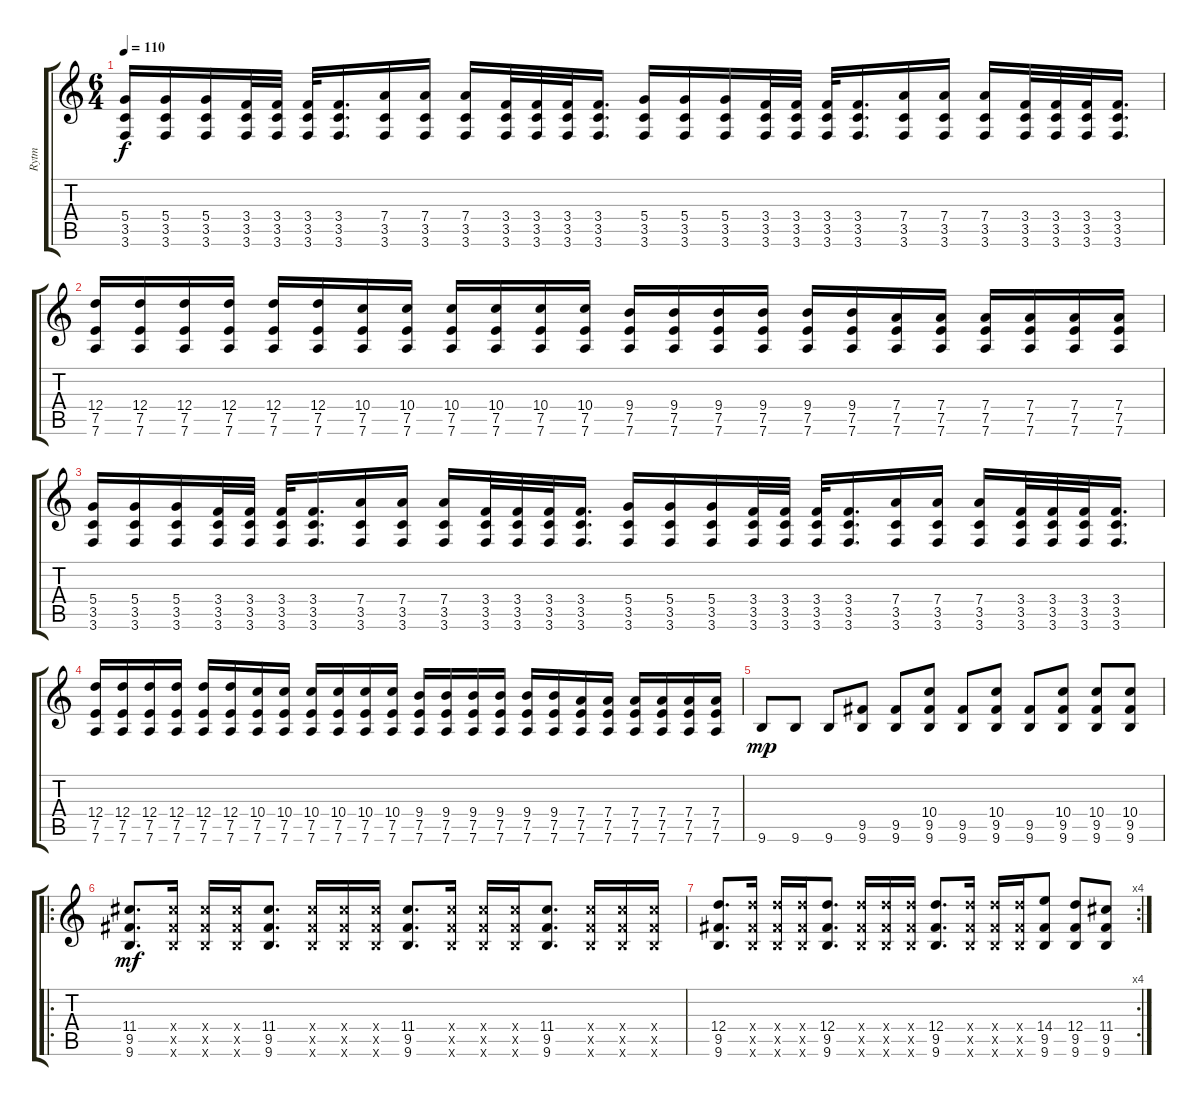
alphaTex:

\track ("Rytm" "Rytm") {instrument distortionguitar}
\staff {score tabs}
\tuning (E4 B3 G3 D3 A2 D2) {hide}
\ts (6 4)
\tempo 110
\clef g2
\ks c
(5.4 3.5 3.6).16{dy f} (5.4 3.5 3.6).16 (5.4 3.5 3.6).16 (3.4 3.5 3.6).32 (3.4 3.5 3.6).32 (3.4 3.5 3.6).32 (3.4 3.5 3.6).16{d} (7.4 3.5 3.6).16 (7.4 3.5 3.6).16 (7.4 3.5 3.6).16 (3.4 3.5 3.6).32 (3.4 3.5 3.6).32 (3.4 3.5 3.6).32 (3.4 3.5 3.6).16{d} (5.4 3.5 3.6).16 (5.4 3.5 3.6).16 (5.4 3.5 3.6).16 (3.4 3.5 3.6).32 (3.4 3.5 3.6).32 (3.4 3.5 3.6).32 (3.4 3.5 3.6).16{d} (7.4 3.5 3.6).16 (7.4 3.5 3.6).16 (7.4 3.5 3.6).16 (3.4 3.5 3.6).32 (3.4 3.5 3.6).32 (3.4 3.5 3.6).32 (3.4 3.5 3.6).16{d} |
(12.4 7.5 7.6).16 (12.4 7.5 7.6).16 (12.4 7.5 7.6).16 (12.4 7.5 7.6).16 (12.4 7.5 7.6).16 (12.4 7.5 7.6).16 (10.4 7.5 7.6).16 (10.4 7.5 7.6).16 (10.4 7.5 7.6).16 (10.4 7.5 7.6).16 (10.4 7.5 7.6).16 (10.4 7.5 7.6).16 (9.4 7.5 7.6).16 (9.4 7.5 7.6).16 (9.4 7.5 7.6).16 (9.4 7.5 7.6).16 (9.4 7.5 7.6).16 (9.4 7.5 7.6).16 (7.4 7.5 7.6).16 (7.4 7.5 7.6).16 (7.4 7.5 7.6).16 (7.4 7.5 7.6).16 (7.4 7.5 7.6).16 (7.4 7.5 7.6).16 |
(5.4 3.5 3.6).16 (5.4 3.5 3.6).16 (5.4 3.5 3.6).16 (3.4 3.5 3.6).32 (3.4 3.5 3.6).32 (3.4 3.5 3.6).32 (3.4 3.5 3.6).16{d} (7.4 3.5 3.6).16 (7.4 3.5 3.6).16 (7.4 3.5 3.6).16 (3.4 3.5 3.6).32 (3.4 3.5 3.6).32 (3.4 3.5 3.6).32 (3.4 3.5 3.6).16{d} (5.4 3.5 3.6).16 (5.4 3.5 3.6).16 (5.4 3.5 3.6).16 (3.4 3.5 3.6).32 (3.4 3.5 3.6).32 (3.4 3.5 3.6).32 (3.4 3.5 3.6).16{d} (7.4 3.5 3.6).16 (7.4 3.5 3.6).16 (7.4 3.5 3.6).16 (3.4 3.5 3.6).32 (3.4 3.5 3.6).32 (3.4 3.5 3.6).32 (3.4 3.5 3.6).16{d} |
(12.4 7.5 7.6).16 (12.4 7.5 7.6).16 (12.4 7.5 7.6).16 (12.4 7.5 7.6).16 (12.4 7.5 7.6).16 (12.4 7.5 7.6).16 (10.4 7.5 7.6).16 (10.4 7.5 7.6).16 (10.4 7.5 7.6).16 (10.4 7.5 7.6).16 (10.4 7.5 7.6).16 (10.4 7.5 7.6).16 (9.4 7.5 7.6).16 (9.4 7.5 7.6).16 (9.4 7.5 7.6).16 (9.4 7.5 7.6).16 (9.4 7.5 7.6).16 (9.4 7.5 7.6).16 (7.4 7.5 7.6).16 (7.4 7.5 7.6).16 (7.4 7.5 7.6).16 (7.4 7.5 7.6).16 (7.4 7.5 7.6).16 (7.4 7.5 7.6).16 |
9.6.8{dy mp} 9.6.8 9.6.8 (9.5 9.6).8 (9.5 9.6).8 (10.4 9.5 9.6).8 (9.5 9.6).8 (10.4 9.5 9.6).8 (9.5 9.6).8 (10.4 9.5 9.6).8 (10.4 9.5 9.6).8 (10.4 9.5 9.6).8 |
\ro
(11.4 9.5 9.6).8{d dy mf} (11.4{x} 9.5{x} 9.6{x}).16 (11.4{x} 9.5{x} 9.6{x}).16 (11.4{x} 9.5{x} 9.6{x}).16 (11.4 9.5 9.6).8{d} (11.4{x} 9.5{x} 9.6{x}).16 (11.4{x} 9.5{x} 9.6{x}).16 (11.4{x} 9.5{x} 9.6{x}).16 (11.4 9.5 9.6).8{d} (11.4{x} 9.5{x} 9.6{x}).16 (11.4{x} 9.5{x} 9.6{x}).16 (11.4{x} 9.5{x} 9.6{x}).16 (11.4 9.5 9.6).8{d} (11.4{x} 9.5{x} 9.6{x}).16 (11.4{x} 9.5{x} 9.6{x}).16 (11.4{x} 9.5{x} 9.6{x}).16 |
\rc 4
(12.4 9.5 9.6).8{d} (12.4{x} 9.5{x} 9.6{x}).16 (12.4{x} 9.5{x} 9.6{x}).16 (12.4{x} 9.5{x} 9.6{x}).16 (12.4 9.5 9.6).8{d} (12.4{x} 9.5{x} 9.6{x}).16 (12.4{x} 9.5{x} 9.6{x}).16 (12.4{x} 9.5{x} 9.6{x}).16 (12.4 9.5 9.6).8{d} (12.4{x} 9.5{x} 9.6{x}).16 (12.4{x} 9.5{x} 9.6{x}).16 (12.4{x} 9.5{x} 9.6{x}).16 (14.4 9.5 9.6).8 (12.4 9.5 9.6).8 (11.4 9.5 9.6).8
